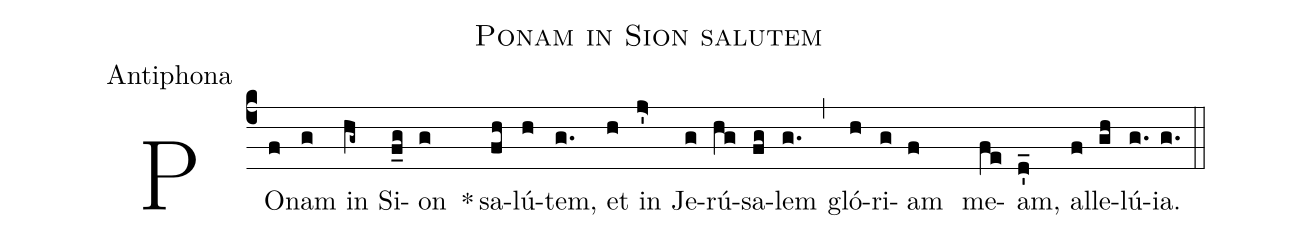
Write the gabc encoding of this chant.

name:Ponam in Sion salutem;
office-part:Antiphona;
%%
(c4)PO(f)nam(g) in(hg~) Si(f_g)on (g)*() sa(fh)lú(h)tem,(g.) et(h) in(j'>) Je(g)rú(hg)sa(fg)lem(g.)(,) gló(h)ri(g)am (f) me(fe)am,(d'_) al(f)le(gh)lú(g.)ia.(g.) (::)
